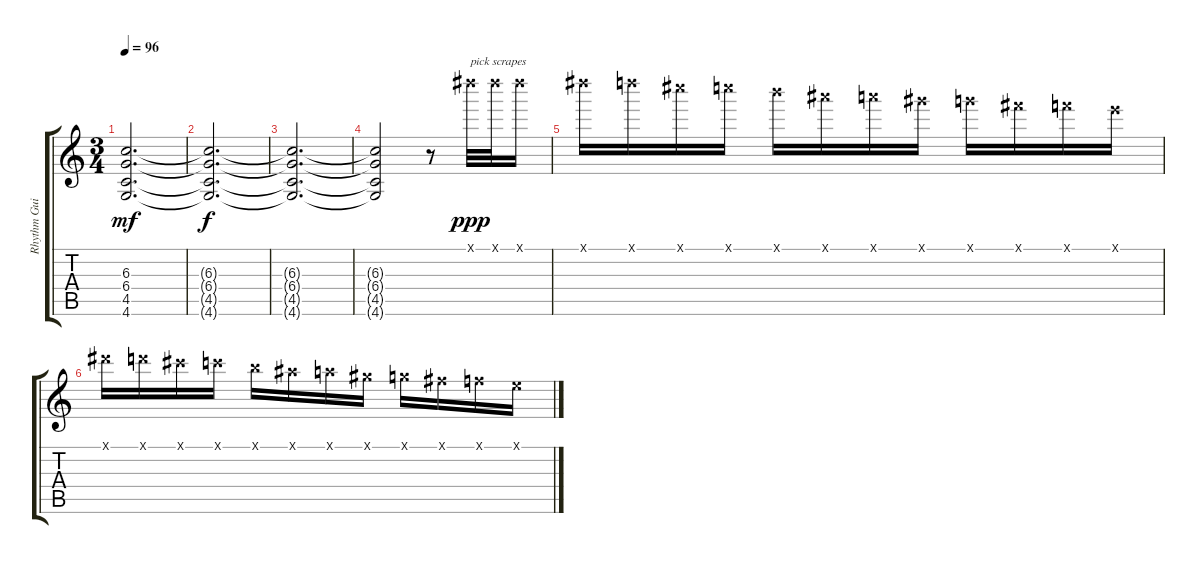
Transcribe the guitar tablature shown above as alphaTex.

\track ("Rhythm Guitar L" "Rhythm Gui") {instrument distortionguitar}
\staff {score tabs}
\tuning (Eb4 Bb3 Gb3 Db3 Ab2 Eb2) {hide}
\ts (3 4)
\tempo 96
\clef g2
\ks c
(6.3 6.4 4.5 4.6).2{d dy mf} |
(6.3{t} 6.4{t} 4.5{t} 4.6{t}).2{d dy f} |
(6.3{t} 6.4{t} 4.5{t} 4.6{t}).2{d} |
(6.3{t} 6.4{t} 4.5{t} 4.6{t}).2 r.8 24.1{x}.32{txt "pick scrapes" dy ppp volume 1} 24.1{x}.32 24.1{x}.16 |
24.1{x}.16 23.1{x}.16 22.1{x}.16 21.1{x}.16 20.1{x}.16 19.1{x}.16 18.1{x}.16 17.1{x}.16 16.1{x}.16 15.1{x}.16 14.1{x}.16 13.1{x}.16 |
12.1{x}.16 11.1{x}.16 10.1{x}.16 9.1{x}.16 8.1{x}.16 7.1{x}.16 6.1{x}.16 5.1{x}.16 4.1{x}.16 3.1{x}.16 2.1{x}.16 1.1{x}.16
